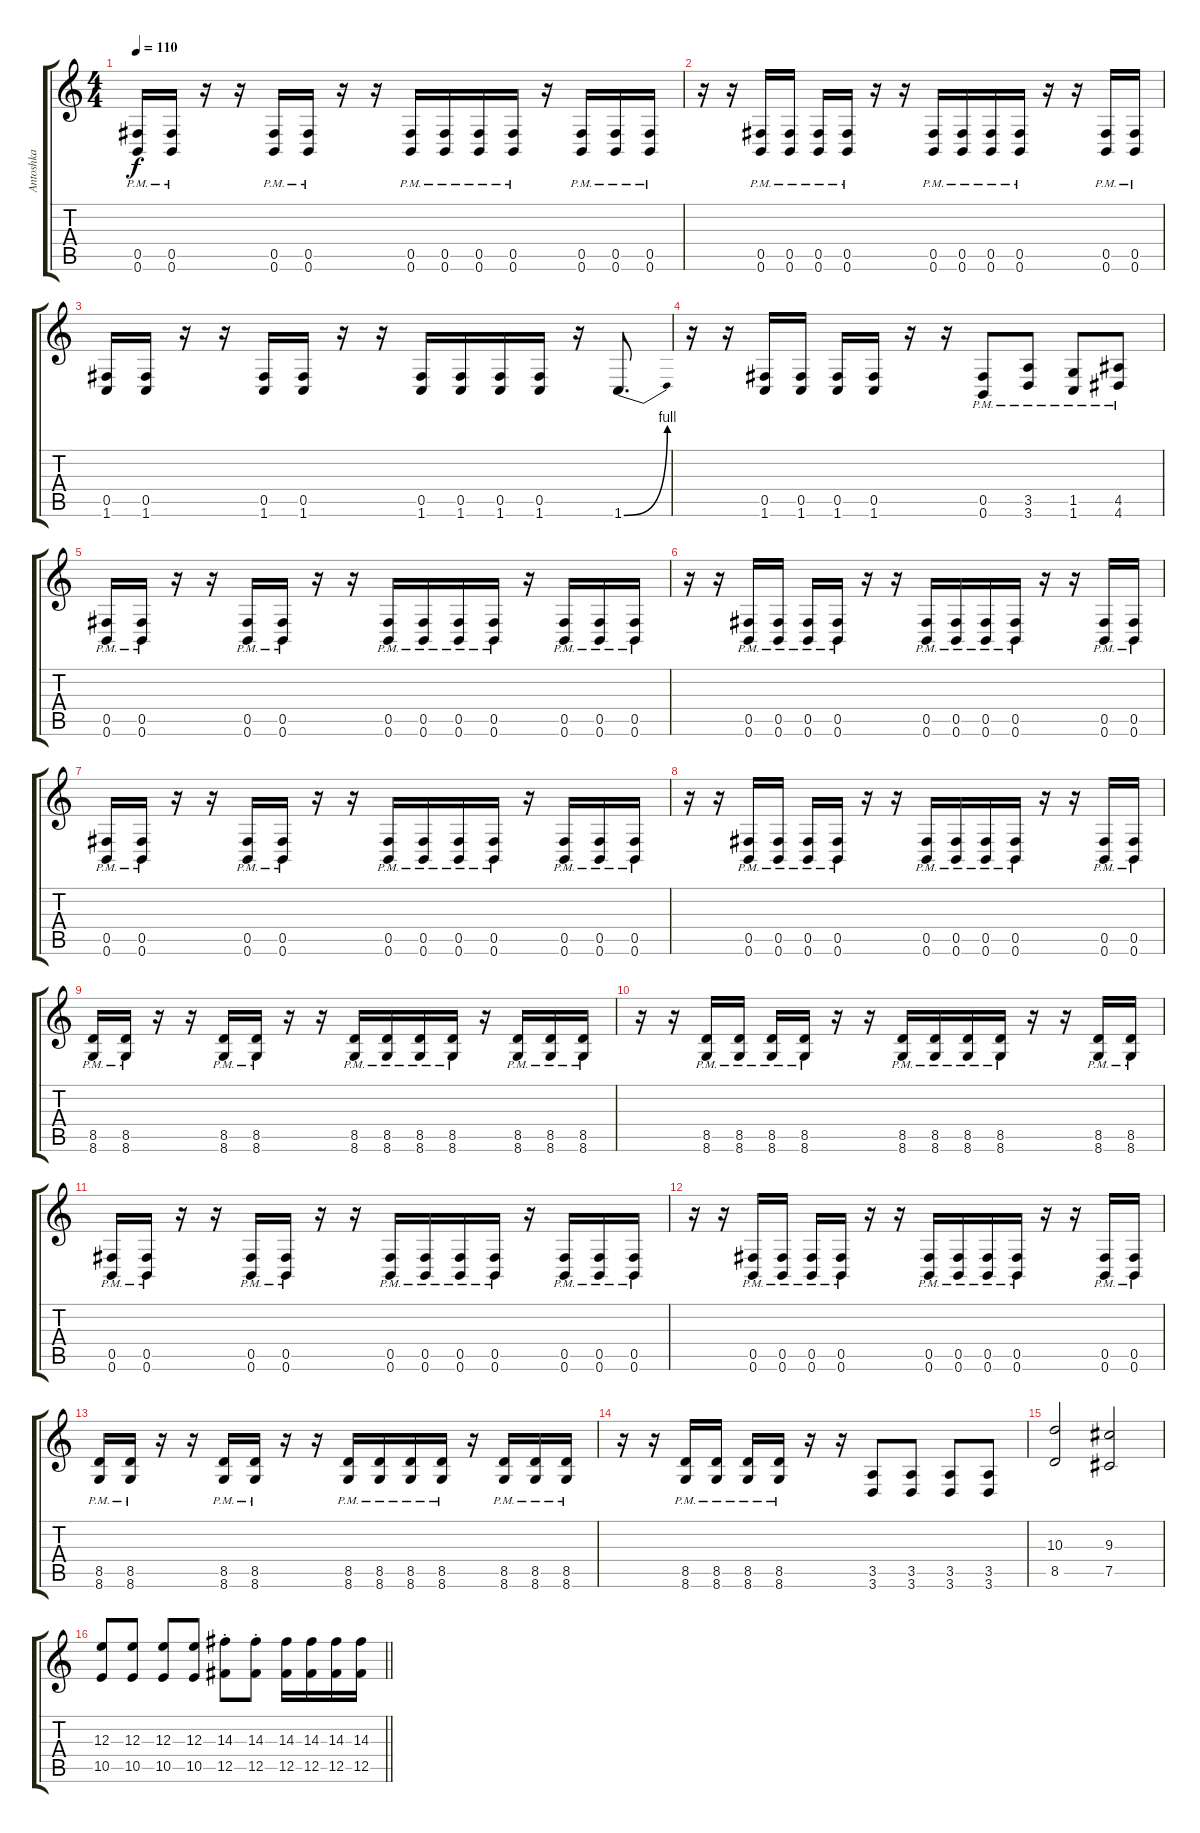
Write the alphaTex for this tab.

\track ("Antoshka" "Antoshka") {instrument distortionguitar}
\staff {score tabs}
\tuning (Db4 Ab3 E3 B2 Gb2 B1) {hide}
\ts (4 4)
\tempo 110
\clef g2
\ks c
(0.5{pm} 0.6{pm}).16{dy f} (0.5{pm} 0.6{pm}).16 r.16 r.16 (0.5{pm} 0.6{pm}).16 (0.5{pm} 0.6{pm}).16 r.16 r.16 (0.5{pm} 0.6{pm}).16 (0.5{pm} 0.6{pm}).16 (0.5{pm} 0.6{pm}).16 (0.5{pm} 0.6{pm}).16 r.16 (0.5{pm} 0.6{pm}).16 (0.5{pm} 0.6{pm}).16 (0.5{pm} 0.6{pm}).16 |
r.16 r.16 (0.5{pm} 0.6{pm}).16 (0.5{pm} 0.6{pm}).16 (0.5{pm} 0.6{pm}).16 (0.5{pm} 0.6{pm}).16 r.16 r.16 (0.5{pm} 0.6{pm}).16 (0.5{pm} 0.6{pm}).16 (0.5{pm} 0.6{pm}).16 (0.5{pm} 0.6{pm}).16 r.16 r.16 (0.5{pm} 0.6{pm}).16 (0.5{pm} 0.6{pm}).16 |
(0.5 1.6).16 (0.5 1.6).16 r.16 r.16 (0.5 1.6).16 (0.5 1.6).16 r.16 r.16 (0.5 1.6).16 (0.5 1.6).16 (0.5 1.6).16 (0.5 1.6).16 r.16 1.6{be (bend 0 0 60 4)}.8{d} |
r.16 r.16 (0.5 1.6).16 (0.5 1.6).16 (0.5 1.6).16 (0.5 1.6).16 r.16 r.16 (0.5{pm} 0.6{pm}).8 (3.5{pm} 3.6{pm}).8 (1.5{pm} 1.6{pm}).8 (4.5{pm} 4.6{pm}).8 |
(0.5{pm} 0.6{pm}).16 (0.5{pm} 0.6{pm}).16 r.16 r.16 (0.5{pm} 0.6{pm}).16 (0.5{pm} 0.6{pm}).16 r.16 r.16 (0.5{pm} 0.6{pm}).16 (0.5{pm} 0.6{pm}).16 (0.5{pm} 0.6{pm}).16 (0.5{pm} 0.6{pm}).16 r.16 (0.5{pm} 0.6{pm}).16 (0.5{pm} 0.6{pm}).16 (0.5{pm} 0.6{pm}).16 |
r.16 r.16 (0.5{pm} 0.6{pm}).16 (0.5{pm} 0.6{pm}).16 (0.5{pm} 0.6{pm}).16 (0.5{pm} 0.6{pm}).16 r.16 r.16 (0.5{pm} 0.6{pm}).16 (0.5{pm} 0.6{pm}).16 (0.5{pm} 0.6{pm}).16 (0.5{pm} 0.6{pm}).16 r.16 r.16 (0.5{pm} 0.6{pm}).16 (0.5{pm} 0.6{pm}).16 |
(0.5{pm} 0.6{pm}).16 (0.5{pm} 0.6{pm}).16 r.16 r.16 (0.5{pm} 0.6{pm}).16 (0.5{pm} 0.6{pm}).16 r.16 r.16 (0.5{pm} 0.6{pm}).16 (0.5{pm} 0.6{pm}).16 (0.5{pm} 0.6{pm}).16 (0.5{pm} 0.6{pm}).16 r.16 (0.5{pm} 0.6{pm}).16 (0.5{pm} 0.6{pm}).16 (0.5{pm} 0.6{pm}).16 |
r.16 r.16 (0.5{pm} 0.6{pm}).16 (0.5{pm} 0.6{pm}).16 (0.5{pm} 0.6{pm}).16 (0.5{pm} 0.6{pm}).16 r.16 r.16 (0.5{pm} 0.6{pm}).16 (0.5{pm} 0.6{pm}).16 (0.5{pm} 0.6{pm}).16 (0.5{pm} 0.6{pm}).16 r.16 r.16 (0.5{pm} 0.6{pm}).16 (0.5{pm} 0.6{pm}).16 |
(8.5{pm} 8.6{pm}).16 (8.5{pm} 8.6{pm}).16 r.16 r.16 (8.5{pm} 8.6{pm}).16 (8.5{pm} 8.6{pm}).16 r.16 r.16 (8.5{pm} 8.6{pm}).16 (8.5{pm} 8.6{pm}).16 (8.5{pm} 8.6{pm}).16 (8.5{pm} 8.6{pm}).16 r.16 (8.5{pm} 8.6{pm}).16 (8.5{pm} 8.6{pm}).16 (8.5{pm} 8.6{pm}).16 |
r.16 r.16 (8.5{pm} 8.6{pm}).16 (8.5{pm} 8.6{pm}).16 (8.5{pm} 8.6{pm}).16 (8.5{pm} 8.6{pm}).16 r.16 r.16 (8.5{pm} 8.6{pm}).16 (8.5{pm} 8.6{pm}).16 (8.5{pm} 8.6{pm}).16 (8.5{pm} 8.6{pm}).16 r.16 r.16 (8.5{pm} 8.6{pm}).16 (8.5{pm} 8.6{pm}).16 |
(0.5{pm} 0.6{pm}).16 (0.5{pm} 0.6{pm}).16 r.16 r.16 (0.5{pm} 0.6{pm}).16 (0.5{pm} 0.6{pm}).16 r.16 r.16 (0.5{pm} 0.6{pm}).16 (0.5{pm} 0.6{pm}).16 (0.5{pm} 0.6{pm}).16 (0.5{pm} 0.6{pm}).16 r.16 (0.5{pm} 0.6{pm}).16 (0.5{pm} 0.6{pm}).16 (0.5{pm} 0.6{pm}).16 |
r.16 r.16 (0.5{pm} 0.6{pm}).16 (0.5{pm} 0.6{pm}).16 (0.5{pm} 0.6{pm}).16 (0.5{pm} 0.6{pm}).16 r.16 r.16 (0.5{pm} 0.6{pm}).16 (0.5{pm} 0.6{pm}).16 (0.5{pm} 0.6{pm}).16 (0.5{pm} 0.6{pm}).16 r.16 r.16 (0.5{pm} 0.6{pm}).16 (0.5{pm} 0.6{pm}).16 |
(8.5{pm} 8.6{pm}).16 (8.5{pm} 8.6{pm}).16 r.16 r.16 (8.5{pm} 8.6{pm}).16 (8.5{pm} 8.6{pm}).16 r.16 r.16 (8.5{pm} 8.6{pm}).16 (8.5{pm} 8.6{pm}).16 (8.5{pm} 8.6{pm}).16 (8.5{pm} 8.6{pm}).16 r.16 (8.5{pm} 8.6{pm}).16 (8.5{pm} 8.6{pm}).16 (8.5{pm} 8.6{pm}).16 |
r.16 r.16 (8.5{pm} 8.6{pm}).16 (8.5{pm} 8.6{pm}).16 (8.5{pm} 8.6{pm}).16 (8.5{pm} 8.6{pm}).16 r.16 r.16 (3.5 3.6).8 (3.5 3.6).8 (3.5 3.6).8 (3.5 3.6).8 |
(10.3 8.5).2 (9.3 7.5).2 |
\barLineRight lightlight
(12.3 10.5).8 (12.3 10.5).8 (12.3 10.5).8 (12.3 10.5).8 (14.3{st} 12.5{st}).8 (14.3{st} 12.5{st}).8 (14.3 12.5).16 (14.3 12.5).16 (14.3 12.5).16 (14.3 12.5).16
